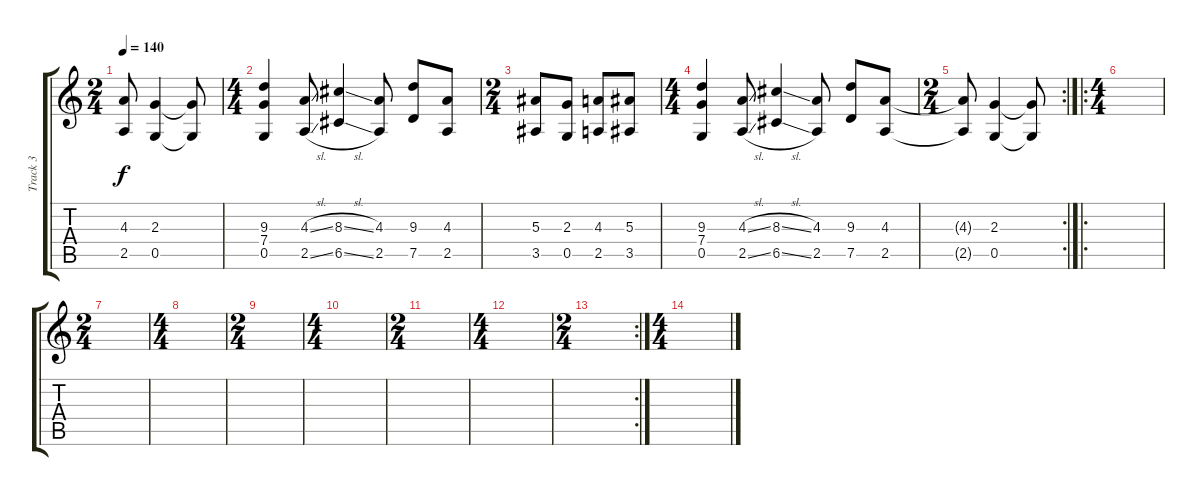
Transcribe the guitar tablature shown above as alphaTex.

\track ("Track 3" "Track 3") {instrument distortionguitar}
\staff {score tabs}
\tuning (D4 A3 F3 C3 G2 D2) {hide}
\ts (2 4)
\tempo 140
\clef g2
\ks c
(4.3{t} 2.5{t}).8{dy f} (2.3 0.5).4 (2.3{t} 0.5{t}).8 |
\ts (4 4)
(9.3 7.4 0.5).4 (4.3{sl} 2.5{sl}).8 (8.3{sl} 6.5{sl}).4 (4.3 2.5).8 (9.3 7.5).8 (4.3 2.5).8 |
\ts (2 4)
(5.3 3.5).8 (2.3 0.5).8 (4.3 2.5).8 (5.3 3.5).8 |
\ts (4 4)
(9.3 7.4 0.5).4 (4.3{sl} 2.5{sl}).8 (8.3{sl} 6.5{sl}).4 (4.3 2.5).8 (9.3 7.5).8 (4.3 2.5).8 |
\rc 2
\ts (2 4)
(4.3{t} 2.5{t}).8 (2.3 0.5).4 (2.3{t} 0.5{t}).8 |
\ro
\ts (4 4)
|
\ts (2 4)
|
\ts (4 4)
|
\ts (2 4)
|
\ts (4 4)
|
\ts (2 4)
|
\ts (4 4)
|
\rc 2
\ts (2 4)
|
\ts (4 4)
